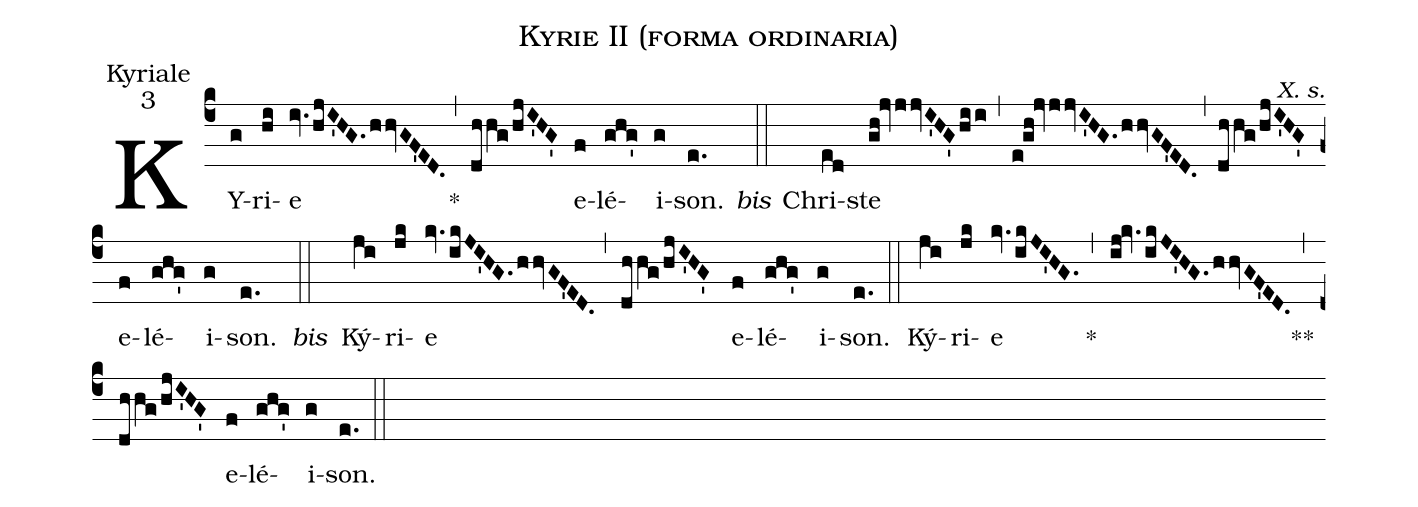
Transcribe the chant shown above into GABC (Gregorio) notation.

name:Kyrie II (forma ordinaria);
office-part:Kyriale;
mode:3;
commentary:X. s.;
%%
(c4) KY(g)ri(hi)e(iv.hjI'HG./hhvGF'ED.) ~~~~~*(,) (dhhg/hjI'HG') e(f)lé(ghg')i(g)son.(e.) <i>bis</i>(::)
Chri(ed)ste(gh!jvjjvI'HG'/hii) (,) (e!gh!jvjjvI'HG.hhvGF'ED.) (,) (dhhg/hjI'HG') e(f)lé(ghg')i(g)son.(e.) <i>bis</i>(::)
Ký(ji)ri(jk)e(kv.ikJI'HG.hhvGF'ED.) (,) (dhhg/hjI'HG') e(f)lé(ghg')i(g)son.(e.) (::)
Ký(ji)ri(jk)e(kv.ikJI'HG.) ~~~~~*(,) (ij!kv.ikJI'HG.hhvGF'ED.) ~~~~~**(,) (dhhg/hjI'HG') e(f)lé(ghg')i(g)son.(e.) (::)
